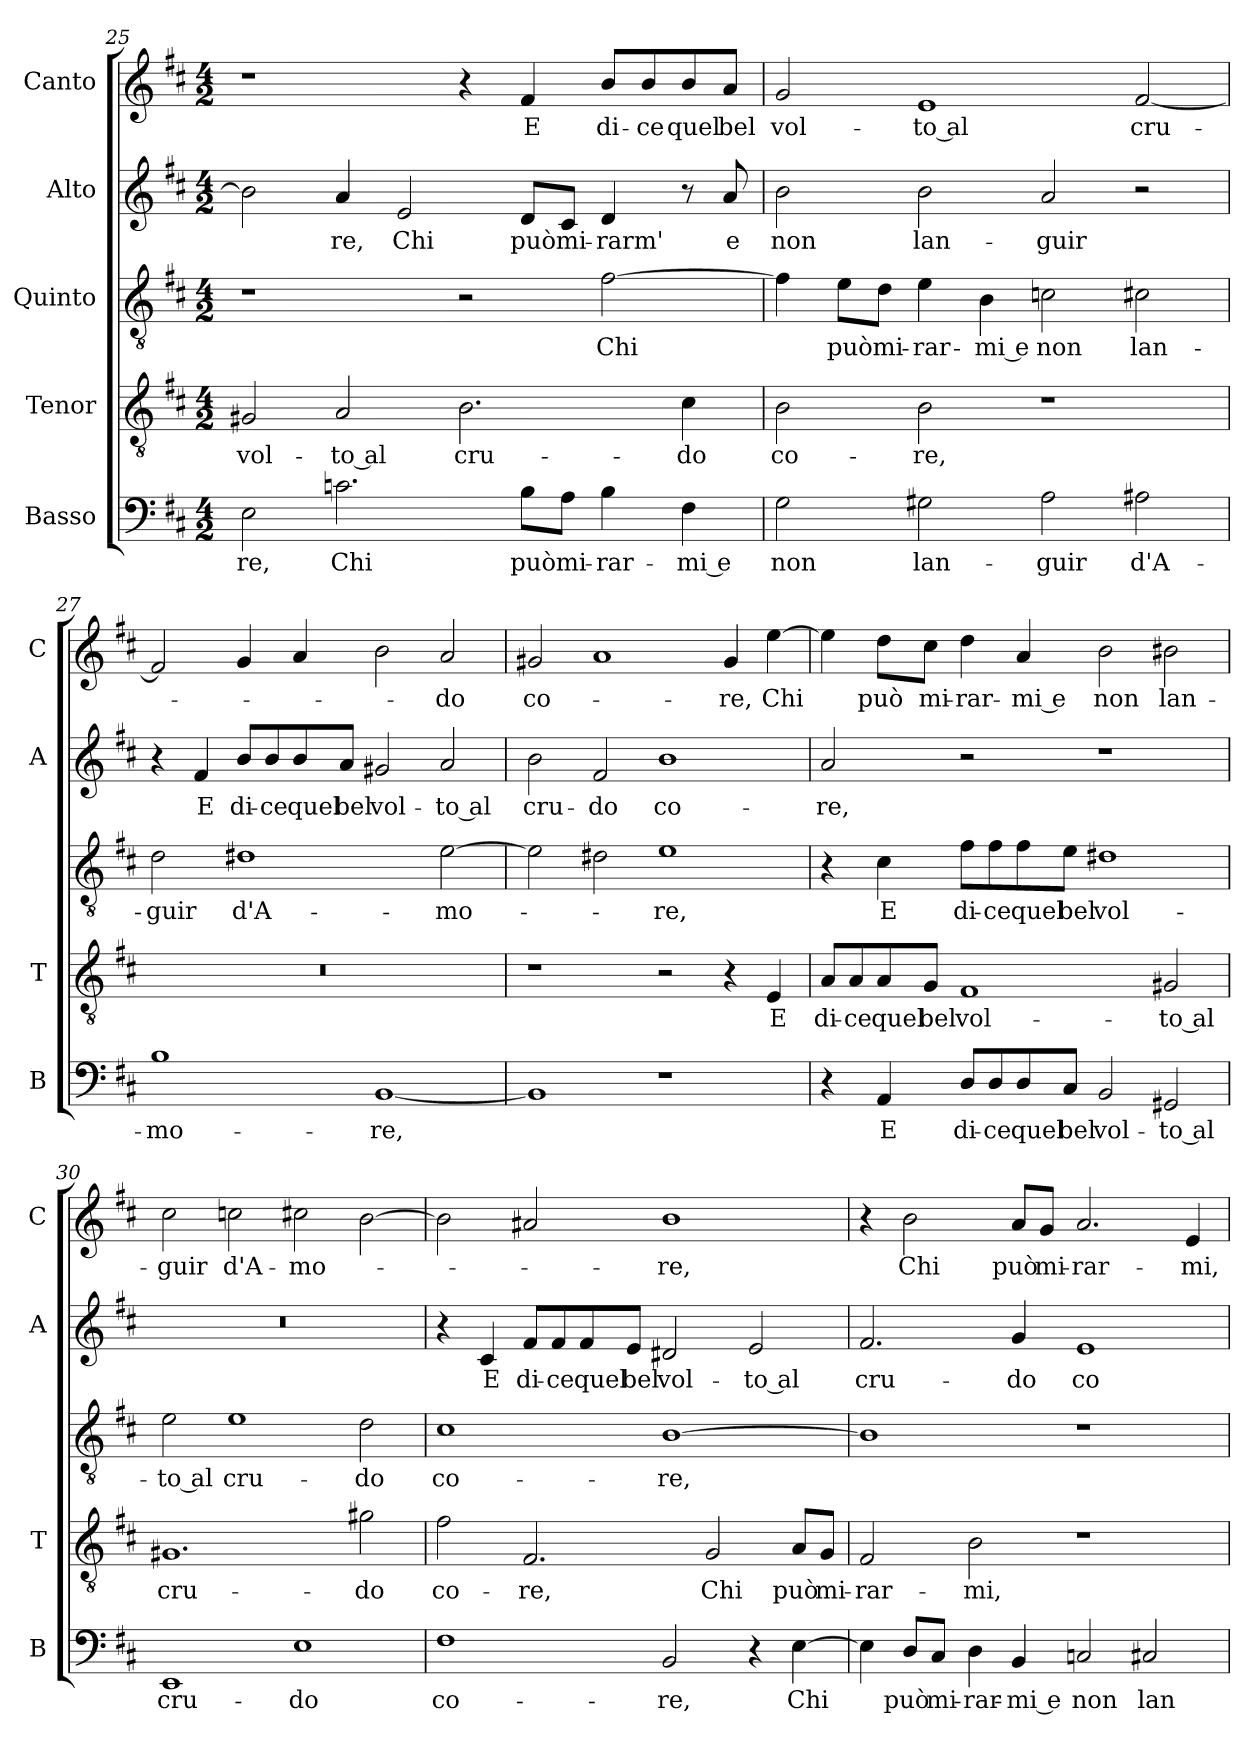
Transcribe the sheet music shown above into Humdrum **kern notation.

**kern	**text	**kern	**text	**kern	**text	**kern	**text	**kern	**text
*part5	*part5	*part4	*part4	*part3	*part3	*part2	*part2	*part1	*part1
*staff5	*staff5	*staff4	*staff4	*staff3	*staff3	*staff2	*staff2	*staff1	*staff1
*I"Basso	*	*I"Tenor	*	*I"Quinto	*	*I"Alto	*	*I"Canto	*
*I'B	*	*I'T	*	*	*	*I'A	*	*I'C	*
*clefF4	*	*clefGv2	*	*clefGv2	*	*clefG2	*	*clefG2	*
*k[f#c#]	*	*k[f#c#]	*	*k[f#c#]	*	*k[f#c#]	*	*k[f#c#]	*
*D:	*	*D:	*	*D:	*	*D:	*	*D:	*
*M4/2	*	*M4/2	*	*M4/2	*	*M4/2	*	*M4/2	*
=25	=25	=25	=25	=25	=25	=25	=25	=25	=25
!	!LO:LY:b	!	!LO:LY:b	!	!	!	!	!	!
2E\	-re,	2G#X/	vol-	1r	.	2b\]	.	1r	.
!	!LO:LY:b	!	!LO:LY:b	!	!	!	!LO:LY:b	!	!
2.cn\	Chi	2A/	-to al	.	.	4a/	-re,	.	.
!	!	!	!	!	!	!	!LO:LY:b	!	!
.	.	.	.	.	.	2e/	Chi	.	.
!	!	!	!LO:LY:b	!	!	!	!	!	!
.	.	2.B\	cru-	2r	.	.	.	4r	.
!	!LO:LY:b	!	!	!	!	!	!LO:LY:b	!	!LO:LY:b
8B\L	può	.	.	.	.	8d/L	può	4f#/	E
!	!LO:LY:b	!	!	!	!	!	!LO:LY:b	!	!
8A\J	mi-	.	.	.	.	8c#/J	mi-	.	.
!	!LO:LY:b	!	!	!	!LO:LY:b	!	!LO:LY:b	!	!LO:LY:b
4B\	-rar-	.	.	[2f#\	Chi	4d/	-rarm'	8b/L	di-
!	!	!	!	!	!	!	!	!	!LO:LY:b
.	.	.	.	.	.	.	.	8b/	-ce
!	!LO:LY:b	!	!LO:LY:b	!	!	!	!	!	!LO:LY:b
4F#\	-mi e	4c#\	-do	.	.	8r	.	8b/	quel
!	!	!	!	!	!	!	!LO:LY:b	!	!LO:LY:b
.	.	.	.	.	.	8a/	e	8a/J	bel
!!LO:PB:g=z
=26	=26	=26	=26	=26	=26	=26	=26	=26	=26
!	!LO:LY:b	!	!LO:LY:b	!	!	!	!LO:LY:b	!	!LO:LY:b
2G\	non	2B\	co-	4f#\]	.	2b\	non	2g/	vol-
!	!	!	!	!	!LO:LY:b	!	!	!	!
.	.	.	.	8e\L	può	.	.	.	.
!	!	!	!	!	!LO:LY:b	!	!	!	!
.	.	.	.	8d\J	mi-	.	.	.	.
!	!LO:LY:b	!	!LO:LY:b	!	!LO:LY:b	!	!LO:LY:b	!	!LO:LY:b
2G#X\	lan-	2B\	-re,	4e\	-rar-	2b\	lan-	1e	-to al
!	!	!	!	!	!LO:LY:b	!	!	!	!
.	.	.	.	4B\	-mi e	.	.	.	.
!	!LO:LY:b	!	!	!	!LO:LY:b	!	!LO:LY:b	!	!
2A\	-guir	1r	.	2cn\	non	2a/	-guir	.	.
!	!LO:LY:b	!	!	!	!LO:LY:b	!	!	!	!LO:LY:b
2A#X\	d'A-	.	.	2c#X\	lan-	2r	.	[2f#/	cru-
=27	=27	=27	=27	=27	=27	=27	=27	=27	=27
!	!LO:LY:b	!	!	!	!LO:LY:b	!	!	!	!
1B	-mo-	0r	.	2d\	-guir	4r	.	2f#/]	.
!	!	!	!	!	!	!	!LO:LY:b	!	!
.	.	.	.	.	.	4f#/	E	.	.
!	!	!	!	!	!LO:LY:b	!	!LO:LY:b	!	!
.	.	.	.	1d#X	d'A-	8b/L	di-	4g/	.
!	!	!	!	!	!	!	!LO:LY:b	!	!
.	.	.	.	.	.	8b/	-ce	.	.
!	!	!	!	!	!	!	!LO:LY:b	!	!
.	.	.	.	.	.	8b/	quel	4a/	.
!	!	!	!	!	!	!	!LO:LY:b	!	!
.	.	.	.	.	.	8a/J	bel	.	.
!	!LO:LY:b	!	!	!	!	!	!LO:LY:b	!	!
[1BB	-re,	.	.	.	.	2g#X/	vol-	2b\	.
!	!	!	!	!	!LO:LY:b	!	!LO:LY:b	!	!LO:LY:b
.	.	.	.	[2e\	-mo-	2a/	-to al	2a/	-do
=28	=28	=28	=28	=28	=28	=28	=28	=28	=28
!	!	!	!	!	!	!	!LO:LY:b	!	!LO:LY:b
1BB]	.	1r	.	2e\]	.	2b\	cru-	2g#X/	co-
!	!	!	!	!	!	!	!LO:LY:b	!	!
.	.	.	.	2d#X\	.	2f#/	-do	1a	.
!	!	!	!	!	!LO:LY:b	!	!LO:LY:b	!	!
1r	.	2r	.	1e	-re,	1b	co-	.	.
!	!	!	!	!	!	!	!	!	!LO:LY:b
.	.	4r	.	.	.	.	.	4g#/	-re,
!	!	!	!LO:LY:b	!	!	!	!	!	!LO:LY:b
.	.	4E/	E	.	.	.	.	[4ee\	Chi
!!LO:LB:g=z
=29	=29	=29	=29	=29	=29	=29	=29	=29	=29
!	!	!	!LO:LY:b	!	!	!	!LO:LY:b	!	!
4r	.	8A/L	di-	4r	.	2a/	-re,	4ee\]	.
!	!	!	!LO:LY:b	!	!	!	!	!	!
.	.	8A/	-ce	.	.	.	.	.	.
!	!LO:LY:b	!	!LO:LY:b	!	!LO:LY:b	!	!	!	!LO:LY:b
4AA/	E	8A/	quel	4c#\	E	.	.	8dd\L	può
!	!	!	!LO:LY:b	!	!	!	!	!	!LO:LY:b
.	.	8G/J	bel	.	.	.	.	8cc#\J	mi-
!	!LO:LY:b	!	!LO:LY:b	!	!LO:LY:b	!	!	!	!LO:LY:b
8D/L	di-	1F#	vol-	8f#\L	di-	2r	.	4dd\	-rar-
!	!LO:LY:b	!	!	!	!LO:LY:b	!	!	!	!
8D/	-ce	.	.	8f#\	-ce	.	.	.	.
!	!LO:LY:b	!	!	!	!LO:LY:b	!	!	!	!LO:LY:b
8D/	quel	.	.	8f#\	quel	.	.	4a/	-mi e
!	!LO:LY:b	!	!	!	!LO:LY:b	!	!	!	!
8C#/J	bel	.	.	8e\J	bel	.	.	.	.
!	!LO:LY:b	!	!	!	!LO:LY:b	!	!	!	!LO:LY:b
2BB/	vol-	.	.	1d#X	vol-	1r	.	2b\	non
!	!LO:LY:b	!	!LO:LY:b	!	!	!	!	!	!LO:LY:b
2GG#X/	-to al	2G#X/	-to al	.	.	.	.	2b#X\	lan-
=30	=30	=30	=30	=30	=30	=30	=30	=30	=30
!	!LO:LY:b	!	!LO:LY:b	!	!LO:LY:b	!	!	!	!LO:LY:b
1EE	cru-	1.G#X	cru-	2e\	-to al	0r	.	2cc#\	-guir
!	!	!	!	!	!LO:LY:b	!	!	!	!LO:LY:b
.	.	.	.	1e	cru-	.	.	2ccn\	d'A-
!	!LO:LY:b	!	!	!	!	!	!	!	!LO:LY:b
1E	-do	.	.	.	.	.	.	2cc#X\	-mo-
!	!	!	!LO:LY:b	!	!LO:LY:b	!	!	!	!
.	.	2g#X\	-do	2d\	-do	.	.	[2b\	.
=31	=31	=31	=31	=31	=31	=31	=31	=31	=31
!	!LO:LY:b	!	!LO:LY:b	!	!LO:LY:b	!	!	!	!
1F#	co-	2f#\	co-	1c#	co-	4r	.	2b\]	.
!	!	!	!	!	!	!	!LO:LY:b	!	!
.	.	.	.	.	.	4c#/	E	.	.
!	!	!	!LO:LY:b	!	!	!	!LO:LY:b	!	!
.	.	2.F#/	-re,	.	.	8f#/L	di-	2a#X/	.
!	!	!	!	!	!	!	!LO:LY:b	!	!
.	.	.	.	.	.	8f#/	-ce	.	.
!	!	!	!	!	!	!	!LO:LY:b	!	!
.	.	.	.	.	.	8f#/	quel	.	.
!	!	!	!	!	!	!	!LO:LY:b	!	!
.	.	.	.	.	.	8e/J	bel	.	.
!	!LO:LY:b	!	!	!	!LO:LY:b	!	!LO:LY:b	!	!LO:LY:b
2BB/	-re,	.	.	[1B	-re,	2d#X/	vol-	1b	-re,
!	!	!	!LO:LY:b	!	!	!	!	!	!
.	.	2G/	Chi	.	.	.	.	.	.
!	!	!	!	!	!	!	!LO:LY:b	!	!
4r	.	.	.	.	.	2e/	-to al	.	.
!	!LO:LY:b	!	!LO:LY:b	!	!	!	!	!	!
[4E\	Chi	8A/L	può	.	.	.	.	.	.
!	!	!	!LO:LY:b	!	!	!	!	!	!
.	.	8G/J	mi-	.	.	.	.	.	.
!!LO:LB:g=z
=32	=32	=32	=32	=32	=32	=32	=32	=32	=32
!	!	!	!LO:LY:b	!	!	!	!LO:LY:b	!	!
4E\]	.	2F#/	-rar-	1B]	.	2.f#/	cru-	4r	.
!	!LO:LY:b	!	!	!	!	!	!	!	!LO:LY:b
8D/L	può	.	.	.	.	.	.	2b\	Chi
!	!LO:LY:b	!	!	!	!	!	!	!	!
8C#/J	mi-	.	.	.	.	.	.	.	.
!	!LO:LY:b	!	!LO:LY:b	!	!	!	!	!	!
4D\	-rar-	2B\	-mi,	.	.	.	.	.	.
!	!LO:LY:b	!	!	!	!	!	!LO:LY:b	!	!LO:LY:b
4BB/	-mi e	.	.	.	.	4g/	-do	8a/L	può
!	!	!	!	!	!	!	!	!	!LO:LY:b
.	.	.	.	.	.	.	.	8g/J	mi-
!	!LO:LY:b	!	!	!	!	!	!LO:LY:b	!	!LO:LY:b
2Cn/	non	1r	.	1r	.	1e	co-	2.a/	-rar-
!	!LO:LY:b	!	!	!	!	!	!	!	!
2C#X/	lan-	.	.	.	.	.	.	.	.
!	!	!	!	!	!	!	!	!	!LO:LY:b
.	.	.	.	.	.	.	.	4e/	-mi,
=	=	=	=	=	=	=	=	=	=
*-	*-	*-	*-	*-	*-	*-	*-	*-	*-
